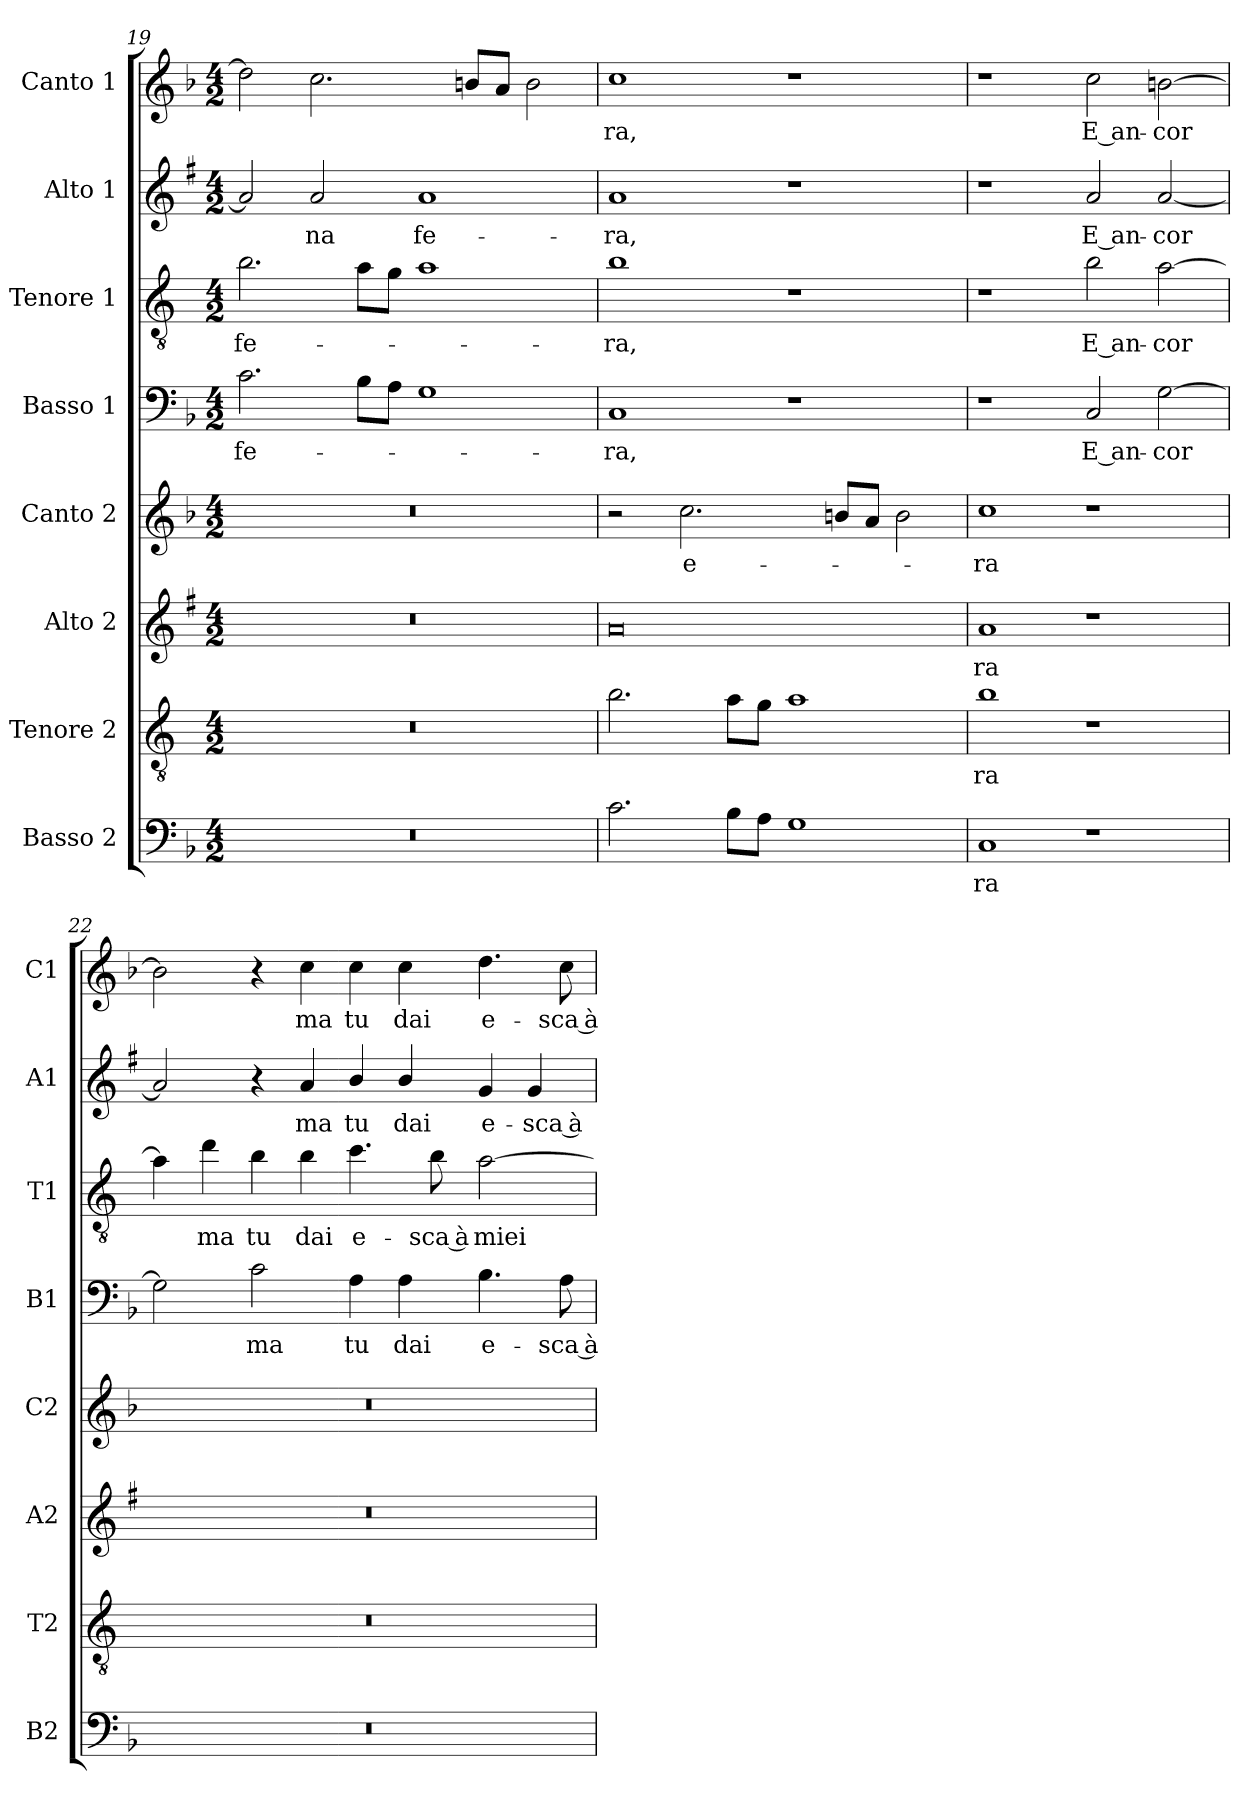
**kern	**text	**kern	**text	**kern	**text	**kern	**text	**kern	**text	**kern	**text	**kern	**text	**kern	**text
*part8	*part8	*part7	*part7	*part6	*part6	*part5	*part5	*part4	*part4	*part3	*part3	*part2	*part2	*part1	*part1
*staff8	*staff8	*staff7	*staff7	*staff6	*staff6	*staff5	*staff5	*staff4	*staff4	*staff3	*staff3	*staff2	*staff2	*staff1	*staff1
*I"Basso 2	*	*I"Tenore 2	*	*I"Alto 2	*	*I"Canto 2	*	*I"Basso 1	*	*I"Tenore 1	*	*I"Alto 1	*	*I"Canto 1	*
*I'B2	*	*I'T2	*	*I'A2	*	*I'C2	*	*I'B1	*	*I'T1	*	*I'A1	*	*I'C1	*
*clefF4	*	*clefGv2	*	*clefG2	*	*clefG2	*	*clefF4	*	*clefGv2	*	*clefG2	*	*clefG2	*
*	*	*ITrd4c7	*	*ITrd1c2	*	*	*	*	*	*ITrd4c7	*	*ITrd1c2	*	*	*
*k[b-]	*	*k[b-]	*	*k[b-]	*	*k[b-]	*	*k[b-]	*	*k[b-]	*	*k[b-]	*	*k[b-]	*
*F:	*	*F:	*	*F:	*	*F:	*	*F:	*	*F:	*	*F:	*	*F:	*
*M4/2	*	*M4/2	*	*M4/2	*	*M4/2	*	*M4/2	*	*M4/2	*	*M4/2	*	*M4/2	*
=19	=19	=19	=19	=19	=19	=19	=19	=19	=19	=19	=19	=19	=19	=19	=19
!	!	!	!	!	!	!	!	!	!LO:LY:b	!	!LO:LY:b	!	!	!	!
0r	.	0r	.	0r	.	0r	.	2.c\	fe-	2.e\	fe-	2g/]	.	2dd\]	.
!	!	!	!	!	!	!	!	!	!	!	!	!	!LO:LY:b	!	!
.	.	.	.	.	.	.	.	.	.	.	.	2g/	-na	2.cc\	.
.	.	.	.	.	.	.	.	8B-\L	.	8d\L	.	.	.	.	.
.	.	.	.	.	.	.	.	8A\J	.	8c\J	.	.	.	.	.
!	!	!	!	!	!	!	!	!	!	!	!	!	!LO:LY:b	!	!
.	.	.	.	.	.	.	.	1G	.	1d	.	1g	fe-	.	.
.	.	.	.	.	.	.	.	.	.	.	.	.	.	8bn/L	.
.	.	.	.	.	.	.	.	.	.	.	.	.	.	8a/J	.
.	.	.	.	.	.	.	.	.	.	.	.	.	.	2b\	.
=20	=20	=20	=20	=20	=20	=20	=20	=20	=20	=20	=20	=20	=20	=20	=20
!	!	!	!	!	!	!	!	!	!LO:LY:b	!	!LO:LY:b	!	!LO:LY:b	!	!LO:LY:b
2.c\	.	2.e\	.	0g	.	2r	.	1C	-ra,	1e	-ra,	1g	-ra,	1cc	-ra,
!	!	!	!	!	!	!	!LO:LY:b	!	!	!	!	!	!	!	!
.	.	.	.	.	.	2.cc\	e-	.	.	.	.	.	.	.	.
8B-\L	.	8d\L	.	.	.	.	.	.	.	.	.	.	.	.	.
8A\J	.	8c\J	.	.	.	.	.	.	.	.	.	.	.	.	.
1G	.	1d	.	.	.	.	.	1r	.	1r	.	1r	.	1r	.
.	.	.	.	.	.	8bn/L	.	.	.	.	.	.	.	.	.
.	.	.	.	.	.	8a/J	.	.	.	.	.	.	.	.	.
.	.	.	.	.	.	2b\	.	.	.	.	.	.	.	.	.
=21	=21	=21	=21	=21	=21	=21	=21	=21	=21	=21	=21	=21	=21	=21	=21
!	!LO:LY:b	!	!LO:LY:b	!	!LO:LY:b	!	!LO:LY:b	!	!	!	!	!	!	!	!
1C	ra	1e	ra	1g	ra	1cc	-ra	1r	.	1r	.	1r	.	1r	.
!	!	!	!	!	!	!	!	!	!LO:LY:b	!	!LO:LY:b	!	!LO:LY:b	!	!LO:LY:b
1r	.	1r	.	1r	.	1r	.	2C/	E an-	2e\	E an-	2g/	E an-	2cc\	E an-
!	!	!	!	!	!	!	!	!	!LO:LY:b	!	!LO:LY:b	!	!LO:LY:b	!	!LO:LY:b
.	.	.	.	.	.	.	.	[2G\	-cor	[2d\	-cor	[2g/	-cor	[2bn\	-cor
!!LO:PB:g=z
=22	=22	=22	=22	=22	=22	=22	=22	=22	=22	=22	=22	=22	=22	=22	=22
0r	.	0r	.	0r	.	0r	.	2G\]	.	4d\]	.	2g/]	.	2b\]	.
!	!	!	!	!	!	!	!	!	!	!	!LO:LY:b	!	!	!	!
.	.	.	.	.	.	.	.	.	.	4g\	ma	.	.	.	.
!	!	!	!	!	!	!	!	!	!LO:LY:b	!	!LO:LY:b	!	!	!	!
.	.	.	.	.	.	.	.	2c\	ma	4e\	tu	4r	.	4r	.
!	!	!	!	!	!	!	!	!	!	!	!LO:LY:b	!	!LO:LY:b	!	!LO:LY:b
.	.	.	.	.	.	.	.	.	.	4e\	dai	4g/	ma	4cc\	ma
!	!	!	!	!	!	!	!	!	!LO:LY:b	!	!LO:LY:b	!	!LO:LY:b	!	!LO:LY:b
.	.	.	.	.	.	.	.	4A\	tu	4.f\	e-	4a/	tu	4cc\	tu
!	!	!	!	!	!	!	!	!	!LO:LY:b	!	!	!	!LO:LY:b	!	!LO:LY:b
.	.	.	.	.	.	.	.	4A\	dai	.	.	4a/	dai	4cc\	dai
!	!	!	!	!	!	!	!	!	!	!	!LO:LY:b	!	!	!	!
.	.	.	.	.	.	.	.	.	.	8e\	-sca à	.	.	.	.
!	!	!	!	!	!	!	!	!	!LO:LY:b	!	!LO:LY:b	!	!LO:LY:b	!	!LO:LY:b
.	.	.	.	.	.	.	.	4.B-\	e-	[2d\	miei	4f/	e-	4.dd\	e-
!	!	!	!	!	!	!	!	!	!	!	!	!	!LO:LY:b	!	!
.	.	.	.	.	.	.	.	.	.	.	.	4f/	-sca à	.	.
!	!	!	!	!	!	!	!	!	!LO:LY:b	!	!	!	!	!	!LO:LY:b
.	.	.	.	.	.	.	.	8A\	-sca à	.	.	.	.	8cc\	-sca à
=	=	=	=	=	=	=	=	=	=	=	=	=	=	=	=
*-	*-	*-	*-	*-	*-	*-	*-	*-	*-	*-	*-	*-	*-	*-	*-
